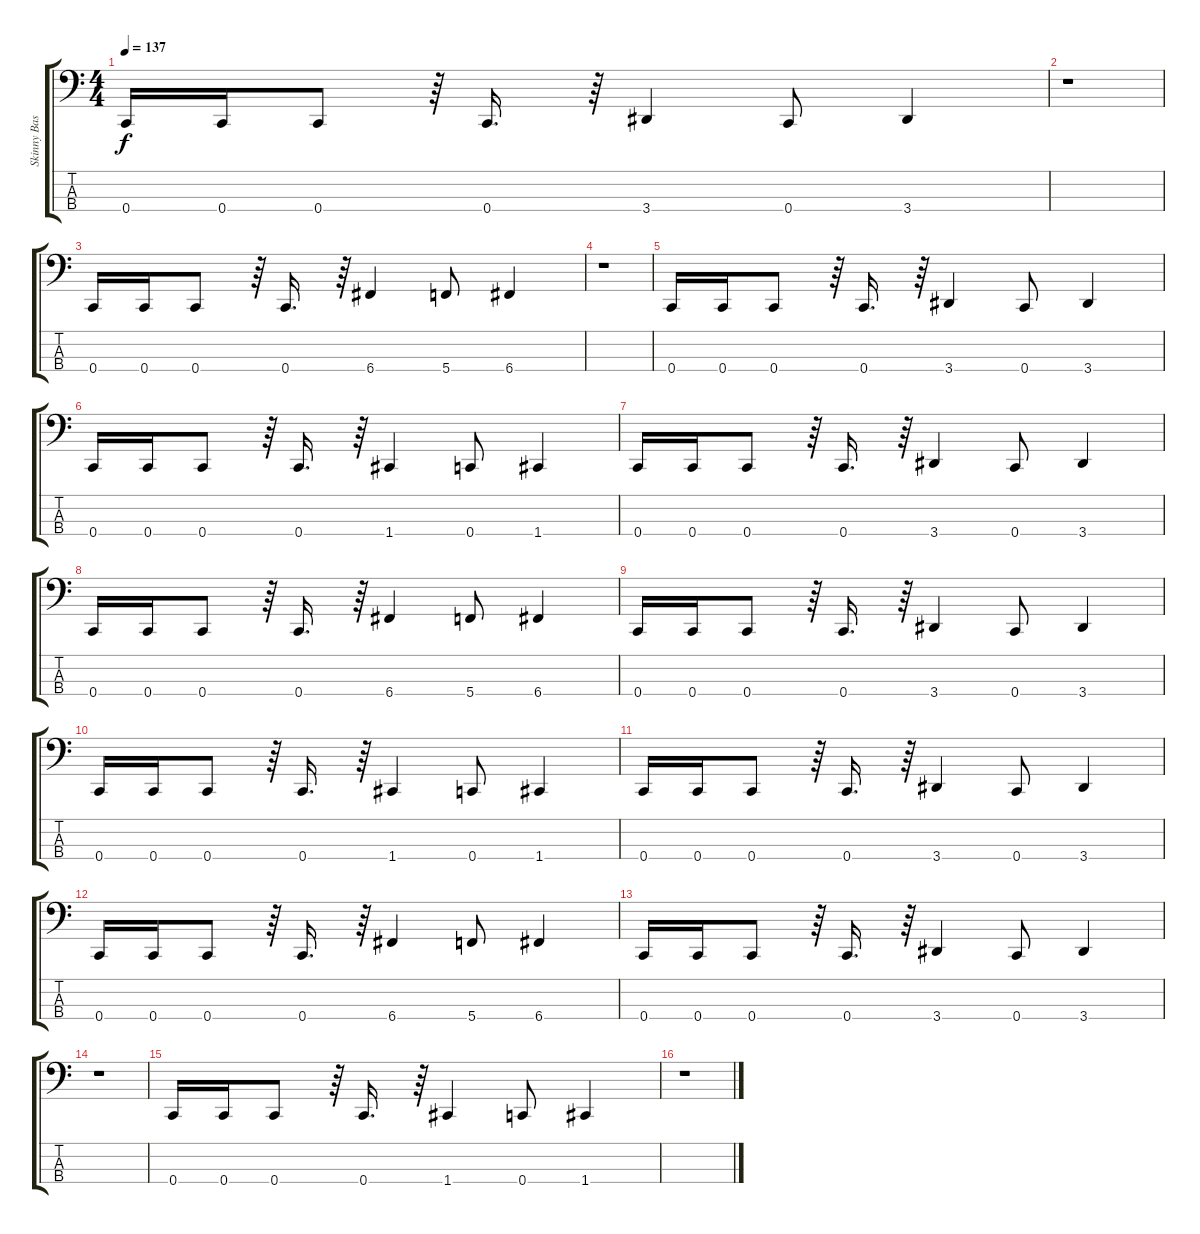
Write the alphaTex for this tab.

\track ("Skinny Bass" "Skinny Bas") {instrument electricbassfinger}
\staff {score tabs}
\tuning (F2 C2 G1 C1) {hide}
\ts (4 4)
\tempo 137
\clef f4
\ks c
0.4.16{dy f} 0.4.16 0.4.8 r.64 0.4.16{d} r.64 3.4.4 0.4.8 3.4.4 |
r.1 |
0.4.16 0.4.16 0.4.8 r.64 0.4.16{d} r.64 6.4.4 5.4.8 6.4.4 |
r.1 |
0.4.16 0.4.16 0.4.8 r.64 0.4.16{d} r.64 3.4.4 0.4.8 3.4.4 |
0.4.16 0.4.16 0.4.8 r.64 0.4.16{d} r.64 1.4.4 0.4.8 1.4.4 |
0.4.16 0.4.16 0.4.8 r.64 0.4.16{d} r.64 3.4.4 0.4.8 3.4.4 |
0.4.16 0.4.16 0.4.8 r.64 0.4.16{d} r.64 6.4.4 5.4.8 6.4.4 |
0.4.16 0.4.16 0.4.8 r.64 0.4.16{d} r.64 3.4.4 0.4.8 3.4.4 |
0.4.16 0.4.16 0.4.8 r.64 0.4.16{d} r.64 1.4.4 0.4.8 1.4.4 |
0.4.16 0.4.16 0.4.8 r.64 0.4.16{d} r.64 3.4.4 0.4.8 3.4.4 |
0.4.16 0.4.16 0.4.8 r.64 0.4.16{d} r.64 6.4.4 5.4.8 6.4.4 |
0.4.16 0.4.16 0.4.8 r.64 0.4.16{d} r.64 3.4.4 0.4.8 3.4.4 |
r.1 |
0.4.16 0.4.16 0.4.8 r.64 0.4.16{d} r.64 1.4.4 0.4.8 1.4.4 |
r.1
